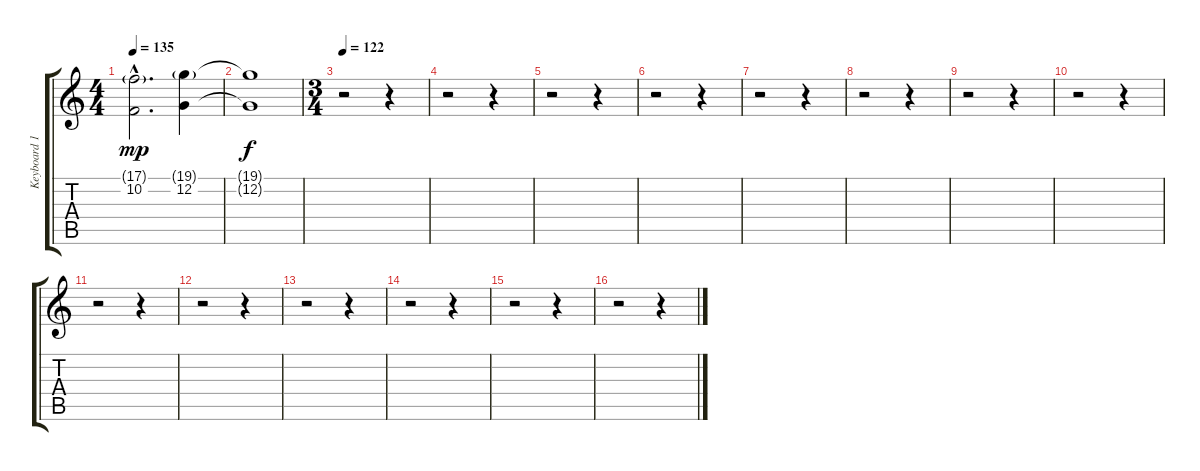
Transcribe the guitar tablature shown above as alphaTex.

\track ("Keyboard 1" "Keyboard 1") {instrument stringensemble1}
\staff {score tabs}
\tuning (C4 G3 Eb3 Bb2 F2 C2) {hide}
\ts (4 4)
\tempo 135
\clef g2
\ks c
(17.1{g hac} 10.2{hac}).2{d dy mp} (19.1{g} 12.2).4 |
(19.1{t} 12.2{t}).1{dy f} |
\ts (3 4)
\section ("" "")
\tempo 122
r.2 r.4 |
r.2 r.4 |
r.2 r.4 |
r.2 r.4 |
r.2 r.4 |
r.2 r.4 |
r.2 r.4 |
r.2 r.4 |
r.2 r.4 |
r.2 r.4 |
r.2 r.4 |
r.2 r.4 |
r.2 r.4 |
r.2 r.4
